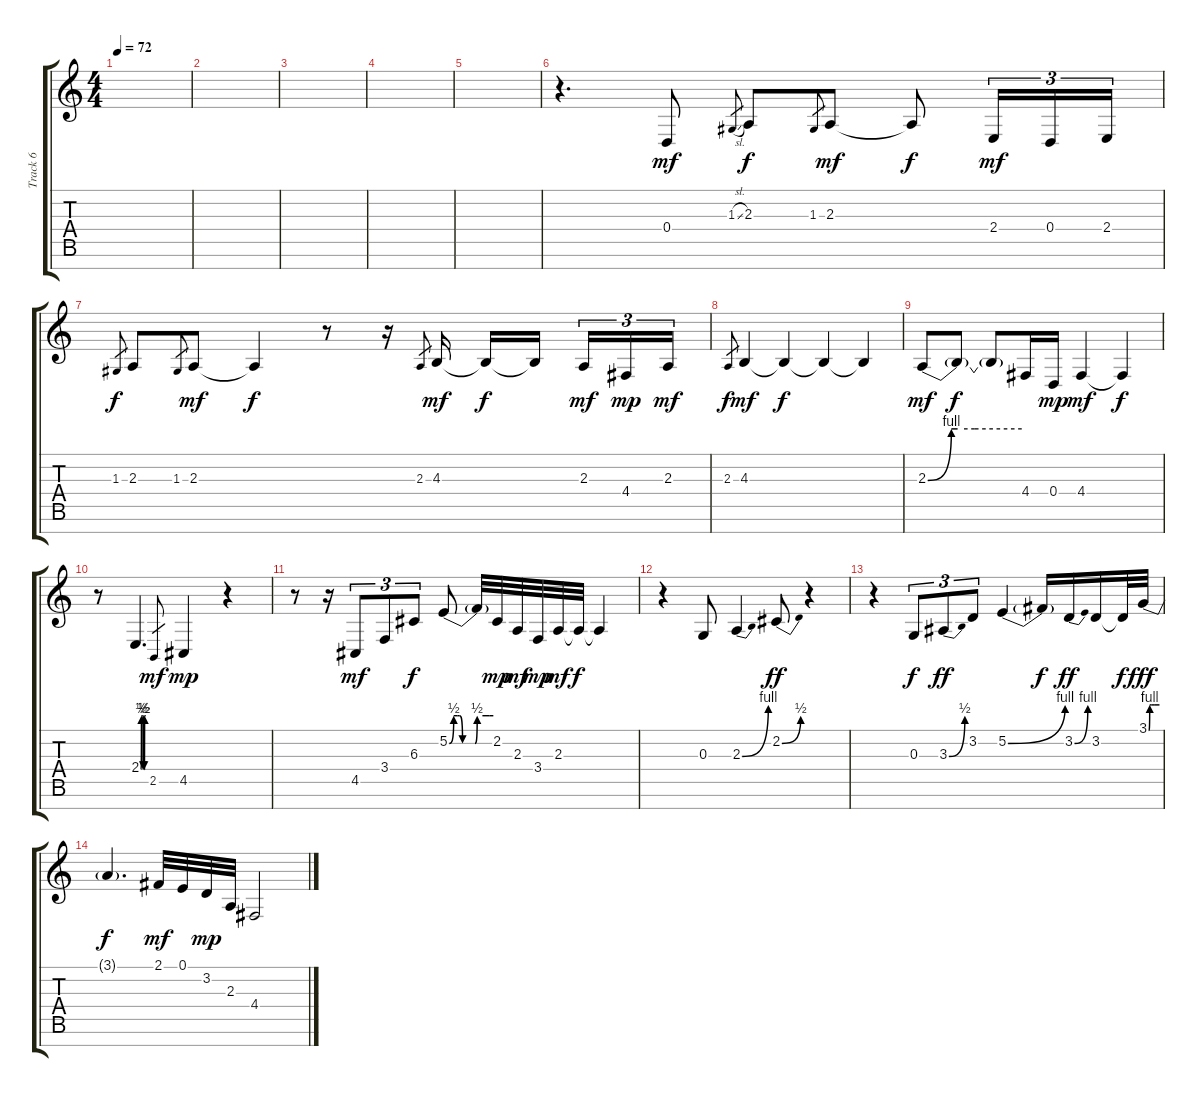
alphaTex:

\track ("Track 6" "Track 6") {instrument sopranosax}
\staff {score tabs}
\tuning (E4 B3 G3 D3 A2 E2 B1) {hide}
\ts (4 4)
\tempo 72
\clef g2
\ks c
|
|
|
|
|
r.4{d} 0.4.8{dy mf} 1.3{sl}.8{gr} 2.3.8{dy f} 1.3.8{gr} 2.3.8{dy mf} 2.3{t}.8{dy f} 2.4.16{tu (3 2) dy mf} 0.4.16{tu (3 2)} 2.4.16{tu (3 2)} |
1.3.8{gr dy f} 2.3.8 1.3.8{gr} 2.3.8{dy mf} 2.3{t}.4{dy f volume 12} r.8 r.16 2.3.8{gr} 4.3.16{dy mf volume 16} 4.3{t}.16{dy f} 4.3{t}.16{beam splitsecondary} 2.3.16{tu (3 2) dy mf} 4.4.16{tu (3 2) dy mp} 2.3.16{tu (3 2) dy mf} |
2.3.8{gr dy f} 4.3.4{dy mf} 4.3{t}.4{dy f volume 11} 4.3{t}.4{volume 8} 4.3{t}.4{volume 3} |
2.3{be (custom 0 0 15 4 19 4 30 4 60 4)}.8{dy mf volume 16} 2.3{t}.8{dy f} 2.3{t}.8 4.4.16 0.4.16{dy mp} 4.4.4{dy mf} 4.4{t}.4{dy f volume 9} |
r.8{volume 16} 2.4{be (custom 0 0 5 2 15 2 23 2 26 0 29 0 32 2 38 2 41 0 44 0 46 2 60 2)}.4{d} 2.5.8{gr dy mf} 4.5.4{dy mp} r.4 |
r.8 r.16 4.5.8{tu (3 2) dy mf} 3.4.8{tu (3 2)} 6.3.8{tu (3 2) dy f} 5.2{be (custom 0 0 6 2 11 2 14 2 18 0 21 0 30 0 35 0 38 2 50 2 55 2 60 2)}.8 5.2{t}.32 2.2.32{dy mp} 2.3.32{dy mf} 3.4.32{dy mp} 2.3.32{dy mf} 2.3{t}.32{dy f} 2.3{t}.4 |
r.4 0.3.8 2.3{be (bend 0 0 60 4)}.4 2.2{be (bend 0 0 60 2)}.8{dy ff} r.4 |
r.4 0.3.8{tu (3 2) dy f} 3.3{be (bend 0 0 60 2)}.8{tu (3 2) dy ff} 3.2.8{tu (3 2)} 5.2{be (bend 0 0 60 4)}.4 5.2{t}.16{dy f} 3.2{be (bend 0 0 60 4)}.16{dy ff} 3.2.16 3.2{t}.32{dy f} 3.1{be (custom 0 0 5 4 16 4 30 4 60 4)}.32{dy fff} |
3.1{t}.4{d dy f} 2.1.32{dy mf} 0.1.32 3.2.32{dy mp} 2.3.32 4.4.2
